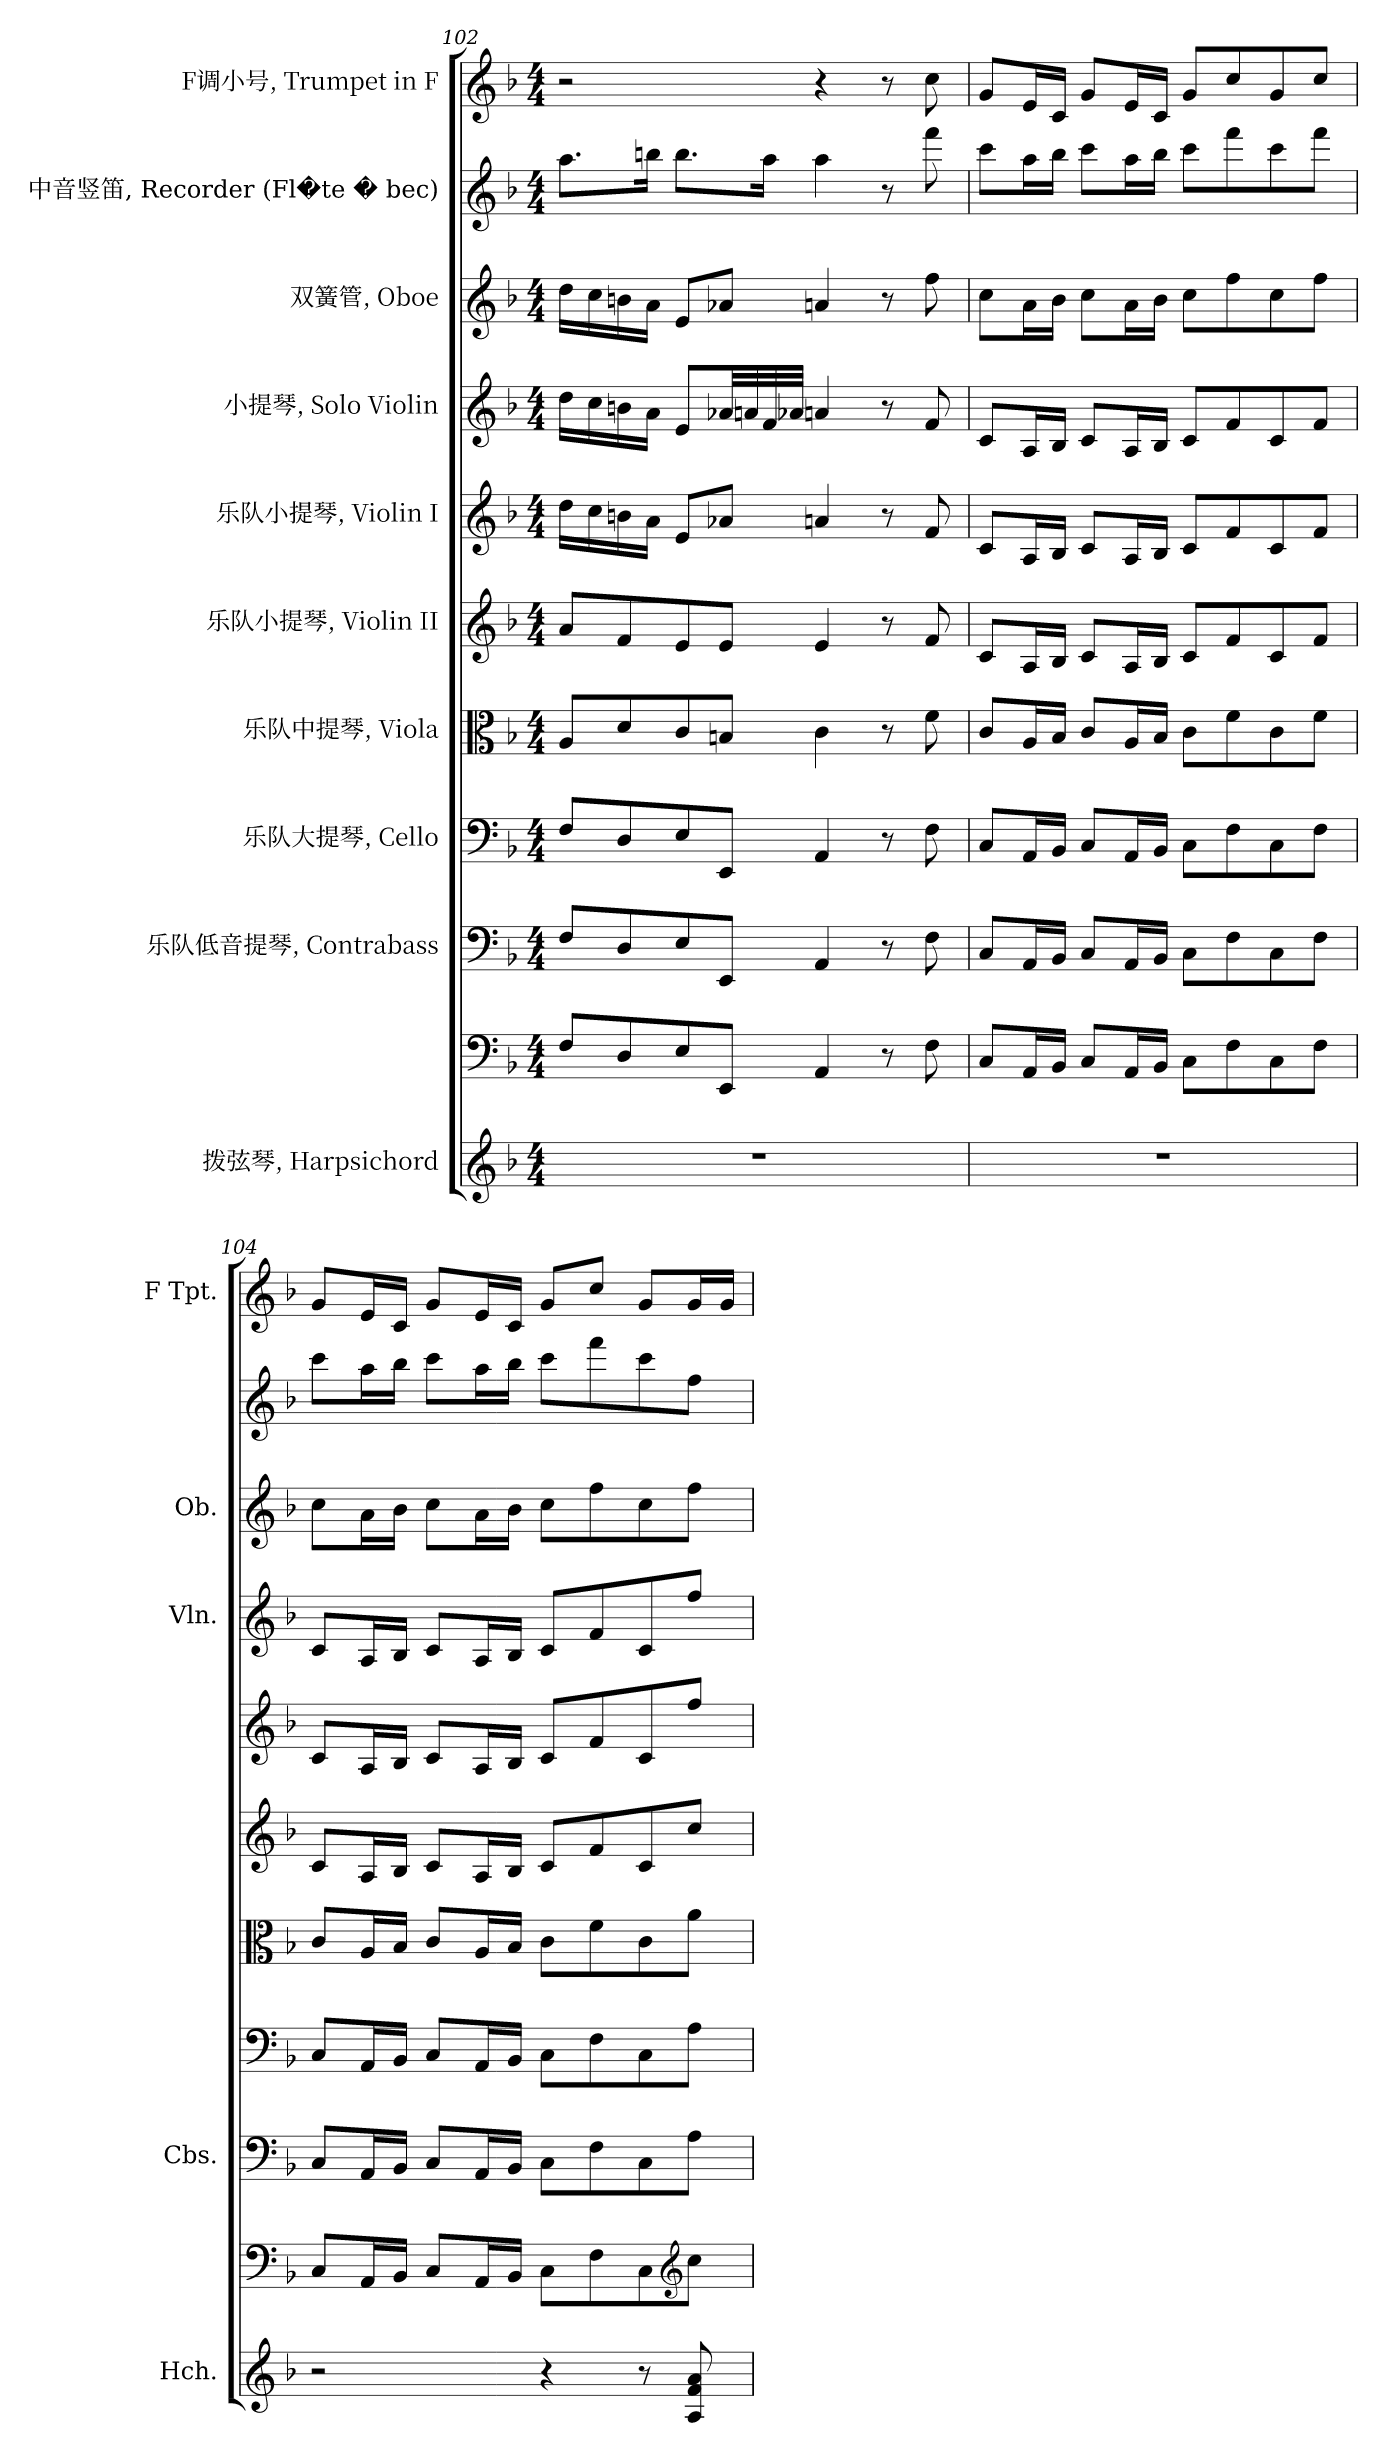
**kern	**kern	**kern	**kern	**kern	**kern	**kern	**kern	**kern	**kern	**kern
*part10	*part10	*part9	*part8	*part7	*part6	*part5	*part4	*part3	*part2	*part1
*staff11	*staff10	*staff9	*staff8	*staff7	*staff6	*staff5	*staff4	*staff3	*staff2	*staff1
*I"拨弦琴, Harpsichord	*	*I"乐队低音提琴, Contrabass	*I"乐队大提琴, Cello	*I"乐队中提琴, Viola	*I"乐队小提琴, Violin II	*I"乐队小提琴, Violin I	*I"小提琴, Solo Violin	*I"双簧管, Oboe	*I"中音竖笛, Recorder (Fl�te � bec)	*I"F调小号, Trumpet in F
*I'Hch.	*	*I'Cbs.	*	*	*	*	*I'Vln.	*I'Ob.	*	*I'F Tpt.
*clefG2	*clefF4	*clefF4	*clefF4	*clefC3	*clefG2	*clefG2	*clefG2	*clefG2	*clefG2	*clefG2
*	*	*ITrd7c12	*	*	*	*	*	*	*	*ITrd-3c-5
*k[b-]	*k[b-]	*k[b-]	*k[b-]	*k[b-]	*k[b-]	*k[b-]	*k[b-]	*k[b-]	*k[b-]	*k[b-e-]
*M4/4	*M4/4	*M4/4	*M4/4	*M4/4	*M4/4	*M4/4	*M4/4	*M4/4	*M4/4	*M4/4
=102	=102	=102	=102	=102	=102	=102	=102	=102	=102	=102
1r	8F/L	8FF/L	8F/L	8A/L	8a/L	16dd\LL	16dd\LL	16dd\LL	8.aa\L	2r
.	.	.	.	.	.	16cc\	16cc\	16cc\	.	.
.	8D/	8DD/	8D/	8d/	8f/	16bn\	16bn\	16bn\	.	.
.	.	.	.	.	.	16a\JJ	16a\JJ	16a\JJ	16bbn\Jk	.
.	8E/	8EE/	8E/	8c/	8e/	8e/L	8e/L	8e/L	8.bb\L	.
.	8EE/J	8EEE/J	8EE/J	8Bn/J	8e/J	8a-X/J	32a-X/LL	8a-X/J	.	.
.	.	.	.	.	.	.	32an/	.	.	.
.	.	.	.	.	.	.	32f/	.	16aa\Jk	.
.	.	.	.	.	.	.	32a-X/JJJ	.	.	.
.	4AA/	4AAA/	4AA/	4c\	4e/	4an/	4an/	4an/	4aa\	4r
.	8r	8r	8r	8r	8r	8r	8r	8r	8r	8r
.	8F\	8FF\	8F\	8f\	8f/	8f/	8f/	8ff\	8fff\	8ff\
!!LO:PB:g=z
=103	=103	=103	=103	=103	=103	=103	=103	=103	=103	=103
1r	8C/L	8CC/L	8C/L	8c/L	8c/L	8c/L	8c/L	8cc\L	8ccc\L	8cc/L
.	16AA/L	16AAA/L	16AA/L	16A/L	16A/L	16A/L	16A/L	16a\L	16aa\L	16a/L
.	16BB-/JJ	16BBB-/JJ	16BB-/JJ	16B-/JJ	16B-/JJ	16B-/JJ	16B-/JJ	16b-\JJ	16bb-\JJ	16f/JJ
.	8C/L	8CC/L	8C/L	8c/L	8c/L	8c/L	8c/L	8cc\L	8ccc\L	8cc/L
.	16AA/L	16AAA/L	16AA/L	16A/L	16A/L	16A/L	16A/L	16a\L	16aa\L	16a/L
.	16BB-/JJ	16BBB-/JJ	16BB-/JJ	16B-/JJ	16B-/JJ	16B-/JJ	16B-/JJ	16b-\JJ	16bb-\JJ	16f/JJ
.	8C\L	8CC\L	8C\L	8c\L	8c/L	8c/L	8c/L	8cc\L	8ccc\L	8cc/L
.	8F\	8FF\	8F\	8f\	8f/	8f/	8f/	8ff\	8fff\	8ff/
.	8C\	8CC\	8C\	8c\	8c/	8c/	8c/	8cc\	8ccc\	8cc/
.	8F\J	8FF\J	8F\J	8f\J	8f/J	8f/J	8f/J	8ff\J	8fff\J	8ff/J
=104	=104	=104	=104	=104	=104	=104	=104	=104	=104	=104
2r	8C/L	8CC/L	8C/L	8c/L	8c/L	8c/L	8c/L	8cc\L	8ccc\L	8cc/L
.	16AA/L	16AAA/L	16AA/L	16A/L	16A/L	16A/L	16A/L	16a\L	16aa\L	16a/L
.	16BB-/JJ	16BBB-/JJ	16BB-/JJ	16B-/JJ	16B-/JJ	16B-/JJ	16B-/JJ	16b-\JJ	16bb-\JJ	16f/JJ
.	8C/L	8CC/L	8C/L	8c/L	8c/L	8c/L	8c/L	8cc\L	8ccc\L	8cc/L
.	16AA/L	16AAA/L	16AA/L	16A/L	16A/L	16A/L	16A/L	16a\L	16aa\L	16a/L
.	16BB-/JJ	16BBB-/JJ	16BB-/JJ	16B-/JJ	16B-/JJ	16B-/JJ	16B-/JJ	16b-\JJ	16bb-\JJ	16f/JJ
4r	8C\L	8CC\L	8C\L	8c\L	8c/L	8c/L	8c/L	8cc\L	8ccc\L	8cc/L
.	8F\	8FF\	8F\	8f\	8f/	8f/	8f/	8ff\	8fff\	8ff/J
8r	8C\	8CC\	8C\	8c\	8c/	8c/	8c/	8cc\	8ccc\	8cc/L
*	*clefG2	*	*	*	*	*	*	*	*	*
8A/ 8f/ 8a/	8cc\J	8AA\J	8A\J	8a\J	8cc/J	8ff/J	8ff/J	8ff\J	8ff\J	16cc/L
.	.	.	.	.	.	.	.	.	.	16cc/JJ
=	=	=	=	=	=	=	=	=	=	=
*-	*-	*-	*-	*-	*-	*-	*-	*-	*-	*-
